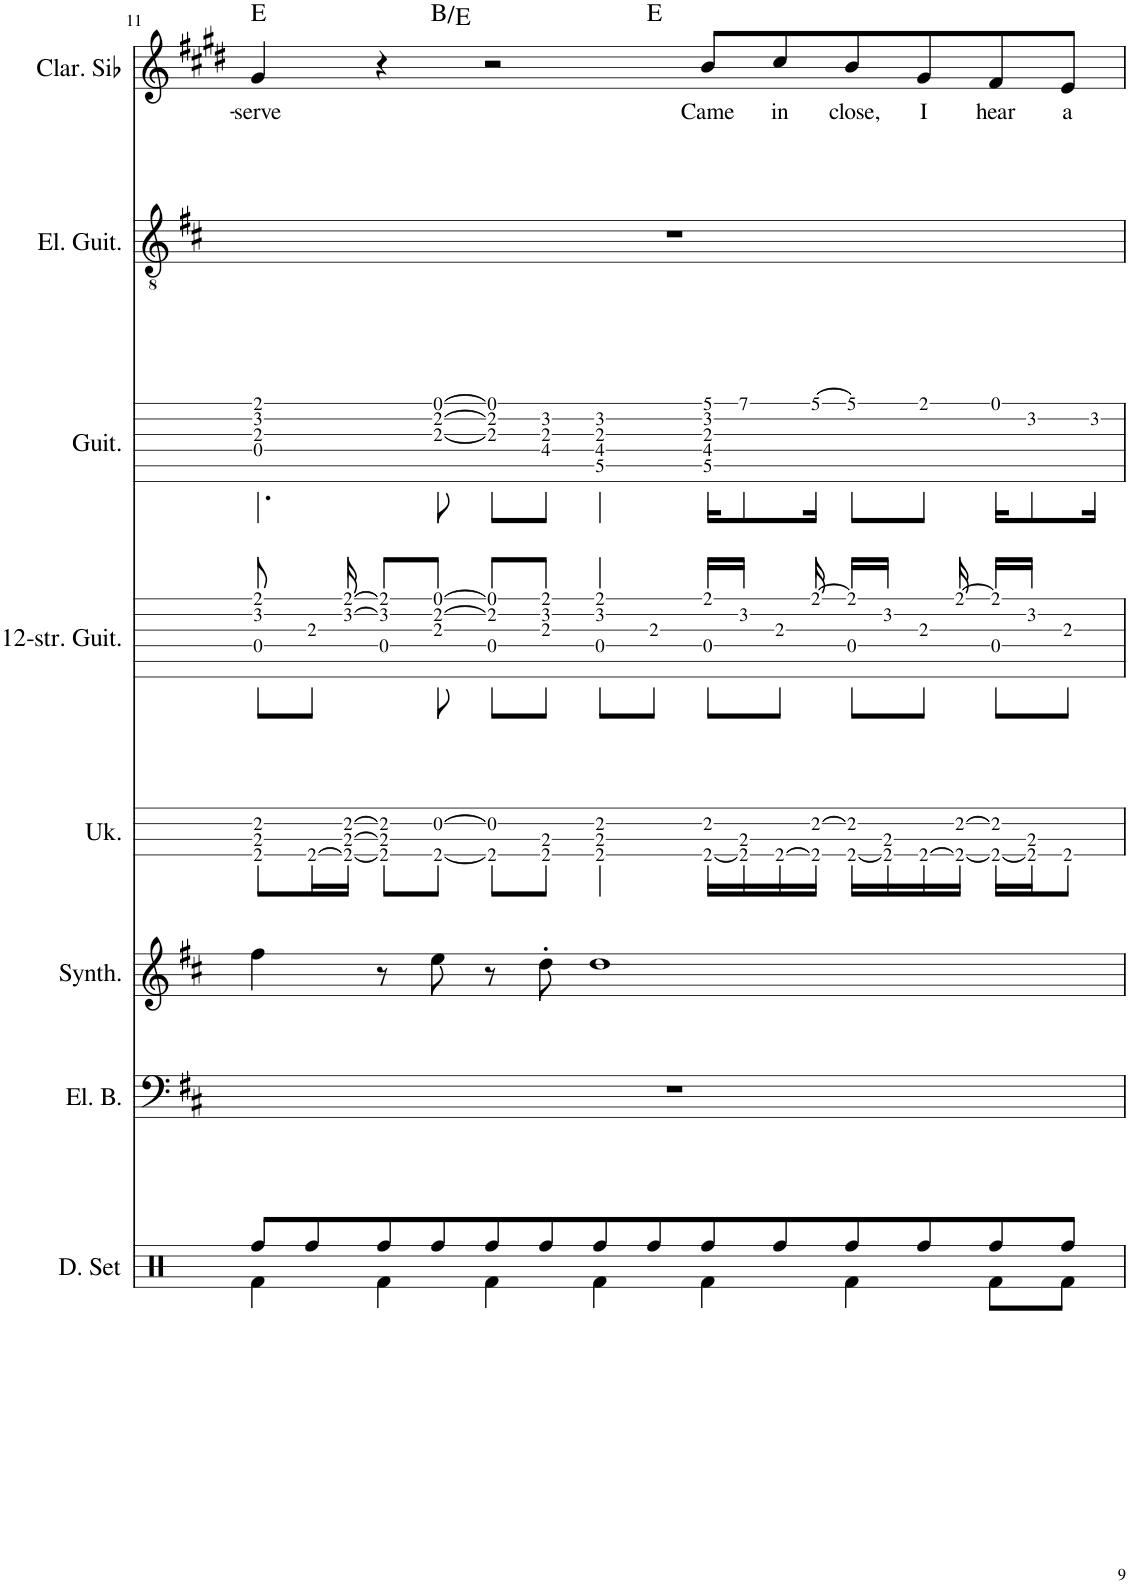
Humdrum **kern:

**kern	**kern	**kern	**kern	**kern	**kern	**kern	**kern	**text	**harte
*part8	*part7	*part6	*part5	*part4	*part3	*part2	*part1	*part1	*part1
*staff8	*staff7	*staff6	*staff5	*staff4	*staff3	*staff2	*staff1	*staff1	*
*I"Drumset	*I"5-str. Electric Bass	*I"String Synthesizer	*I"Ukulele	*I"12-string Guitar	*I"Acoustic Guitar	*I"Electric Guitar	*I"Clarinette en Sib	*	*
*I'D. Set	*I'El. B.	*I'Synth.	*I'Uk.	*I'12-str. Guit.	*I'Guit.	*I'El. Guit.	*I'Clar. Sib	*	*
!!LO:PB:g=z
*clefX	*clefF4	*clefG2	*	*	*	*clefGv2	*clefG2	*	*
*	*Trd7c12	*	*	*	*	*	*Trd1c2	*	*
*k[]	*k[f#c#]	*k[f#c#]	*k[f#c#]	*k[f#c#]	*k[f#c#]	*k[f#c#]	*k[f#c#g#d#]	*	*
*M7/4	*M7/4	*M7/4	*M7/4	*M7/4	*M7/4	*M7/4	*M7/4	*	*
=11	=11	=11	=11	=11	=11	=11	=11	=11	=11
*^	*	*	*	*^	*	*	*	*	*
!	!	!	!	!	!	!	!	!	!	!LO:LY:b	!
*	*	*	*	*	*	*	*	*	*^	*	*
*	*	*	*	*	*	*	*	*	*	*^	*	*
8Rff/L	4Rf\	1..r	4ff#\	8A\ 8d\ 8f#\L	8d/ 8f#/	8D\L	4.D\ 4.A\ 4.d\ 4.f#\	1..r	4g#/	4.ryy	2..ryy	-serve	E:maj
8Rff/	.	.	.	[16A\L	16r	8A\J	.	.	.	.	.	.	.
.	.	.	.	16A\_ [16d\ [16f#\JJ	[16d/ [16f#/	.	.	.	.	.	.	.	.
8Rff/	4Rf\	.	8r	8A\] 8d\] 8f#\]L	8D/ 8d/] 8f#/]L	8r	.	.	4r	.	.	.	.
8Rff/	.	.	8ee\	[8A\ [8e\J	[8c#/ [8e/J	8A\	[8A\ [8c#\ [8e\	.	.	1ryy	.	.	B:maj/4
8Rff/	4Rf\	.	8r	8A\] 8e\]L	8c#/] 8e/]L	8D\L	8A\] 8c#\] 8e\]L	.	2r	.	.	.	.
8Rff/	.	.	8dd'\	8A\ 8d\J	8d/ 8f#/J	8A\J	8F#\ 8A\ 8d\J	.	.	.	.	.	.
8Rff/	4Rf\	.	1dd	4A\ 4d\ 4f#\	4d/ 4f#/	8D\L	4D\ 4F#\ 4A\ 4d\	.	.	.	.	.	.
8Rff/	.	.	.	.	.	8A\J	.	.	.	.	2..ryy	.	E:maj
!	!	!	!	!	!	!	!	!	!	!	!	!LO:LY:b	!
8Rff/	4Rf\	.	.	[16A\ 16f#\LL	16f#/LL	8D\L	16D\ 16F#\ 16A\ 16d\ 16a\KL	.	8b/L	.	.	Came	.
.	.	.	.	16A\] 16d\	16d/JJ	.	8b\	.	.	.	.	.	.
!	!	!	!	!	!	!	!	!	!	!	!	!LO:LY:b	!
8Rff/	.	.	.	[16A\	16r	8A\J	.	.	8cc#/	.	.	in	.
.	.	.	.	16A\] [16f#\JJ	[16f#/	.	[16a\Jk	.	.	.	.	.	.
!	!	!	!	!	!	!	!	!	!	!	!	!LO:LY:b	!
8Rff/	4Rf\	.	.	[16A\ 16f#\]LL	16f#/LL]	8D\L	8a\L]	.	8b/	.	.	close,	.
.	.	.	.	16A\] 16d\	16d/JJ	.	.	.	.	.	.	.	.
!	!	!	!	!	!	!	!	!	!	!	!	!LO:LY:b	!
8Rff/	.	.	.	[16A\	16r	8A\J	8f#\J	.	8g#/	4.ryy	.	I	.
.	.	.	.	16A\_ [16f#\JJ	[16f#/	.	.	.	.	.	.	.	.
!	!	!	!	!	!	!	!	!	!	!	!	!LO:LY:b	!
8Rff/	8Rf\L	.	.	16A\_ 16f#\]LL	16f#/LL]	8D\L	16e\KL	.	8f#/	.	.	hear	.
.	.	.	.	16A\] 16d\J	16d/JJ	.	8d\	.	.	.	.	.	.
!	!	!	!	!	!	!	!	!	!	!	!	!LO:LY:b	!
8Rff/J	8Rf\J	.	.	8A\J	8r	8A\J	.	.	8e/J	.	.	a	.
.	.	.	.	.	.	.	16d\Jk	.	.	.	.	.	.
*v	*v	*	*	*	*v	*v	*	*	*v	*v	*v	*	*
=	=	=	=	=	=	=	=	=	=
*-	*-	*-	*-	*-	*-	*-	*-	*-	*-
